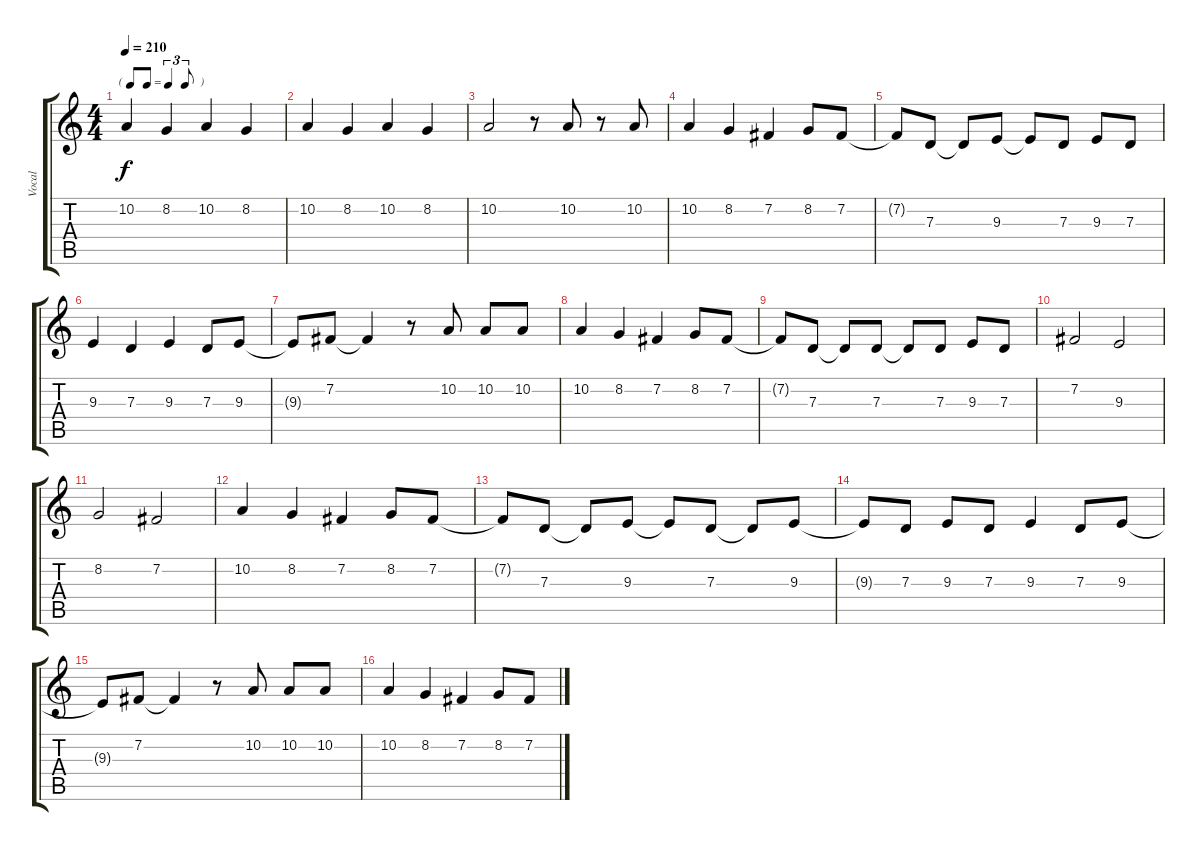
\track ("Vocal" "Vocal") {instrument violin}
\staff {score tabs}
\tuning (E4 B3 G3 D3 A2 E2) {hide}
\ts (4 4)
\tf triplet8th
\tempo 210
\clef g2
\ks c
10.2.4{dy f} 8.2.4 10.2.4 8.2.4 |
10.2.4 8.2.4 10.2.4 8.2.4 |
10.2.2 r.8 10.2.8 r.8 10.2.8 |
10.2.4 8.2.4 7.2.4 8.2.8 7.2.8 |
7.2{t}.8 7.3.8 7.3{t}.8 9.3.8 9.3{t}.8 7.3.8 9.3.8 7.3.8 |
9.3.4 7.3.4 9.3.4 7.3.8 9.3.8 |
9.3{t}.8 7.2.8 7.2{t}.4 r.8 10.2.8 10.2.8 10.2.8 |
10.2.4 8.2.4 7.2.4 8.2.8 7.2.8 |
7.2{t}.8 7.3.8 7.3{t}.8 7.3.8 7.3{t}.8 7.3.8 9.3.8 7.3.8 |
7.2.2 9.3.2 |
8.2.2 7.2.2 |
10.2.4 8.2.4 7.2.4 8.2.8 7.2.8 |
7.2{t}.8 7.3.8 7.3{t}.8 9.3.8 9.3{t}.8 7.3.8 7.3{t}.8 9.3.8 |
9.3{t}.8 7.3.8 9.3.8 7.3.8 9.3.4 7.3.8 9.3.8 |
9.3{t}.8 7.2.8 7.2{t}.4 r.8 10.2.8 10.2.8 10.2.8 |
10.2.4 8.2.4 7.2.4 8.2.8 7.2.8
